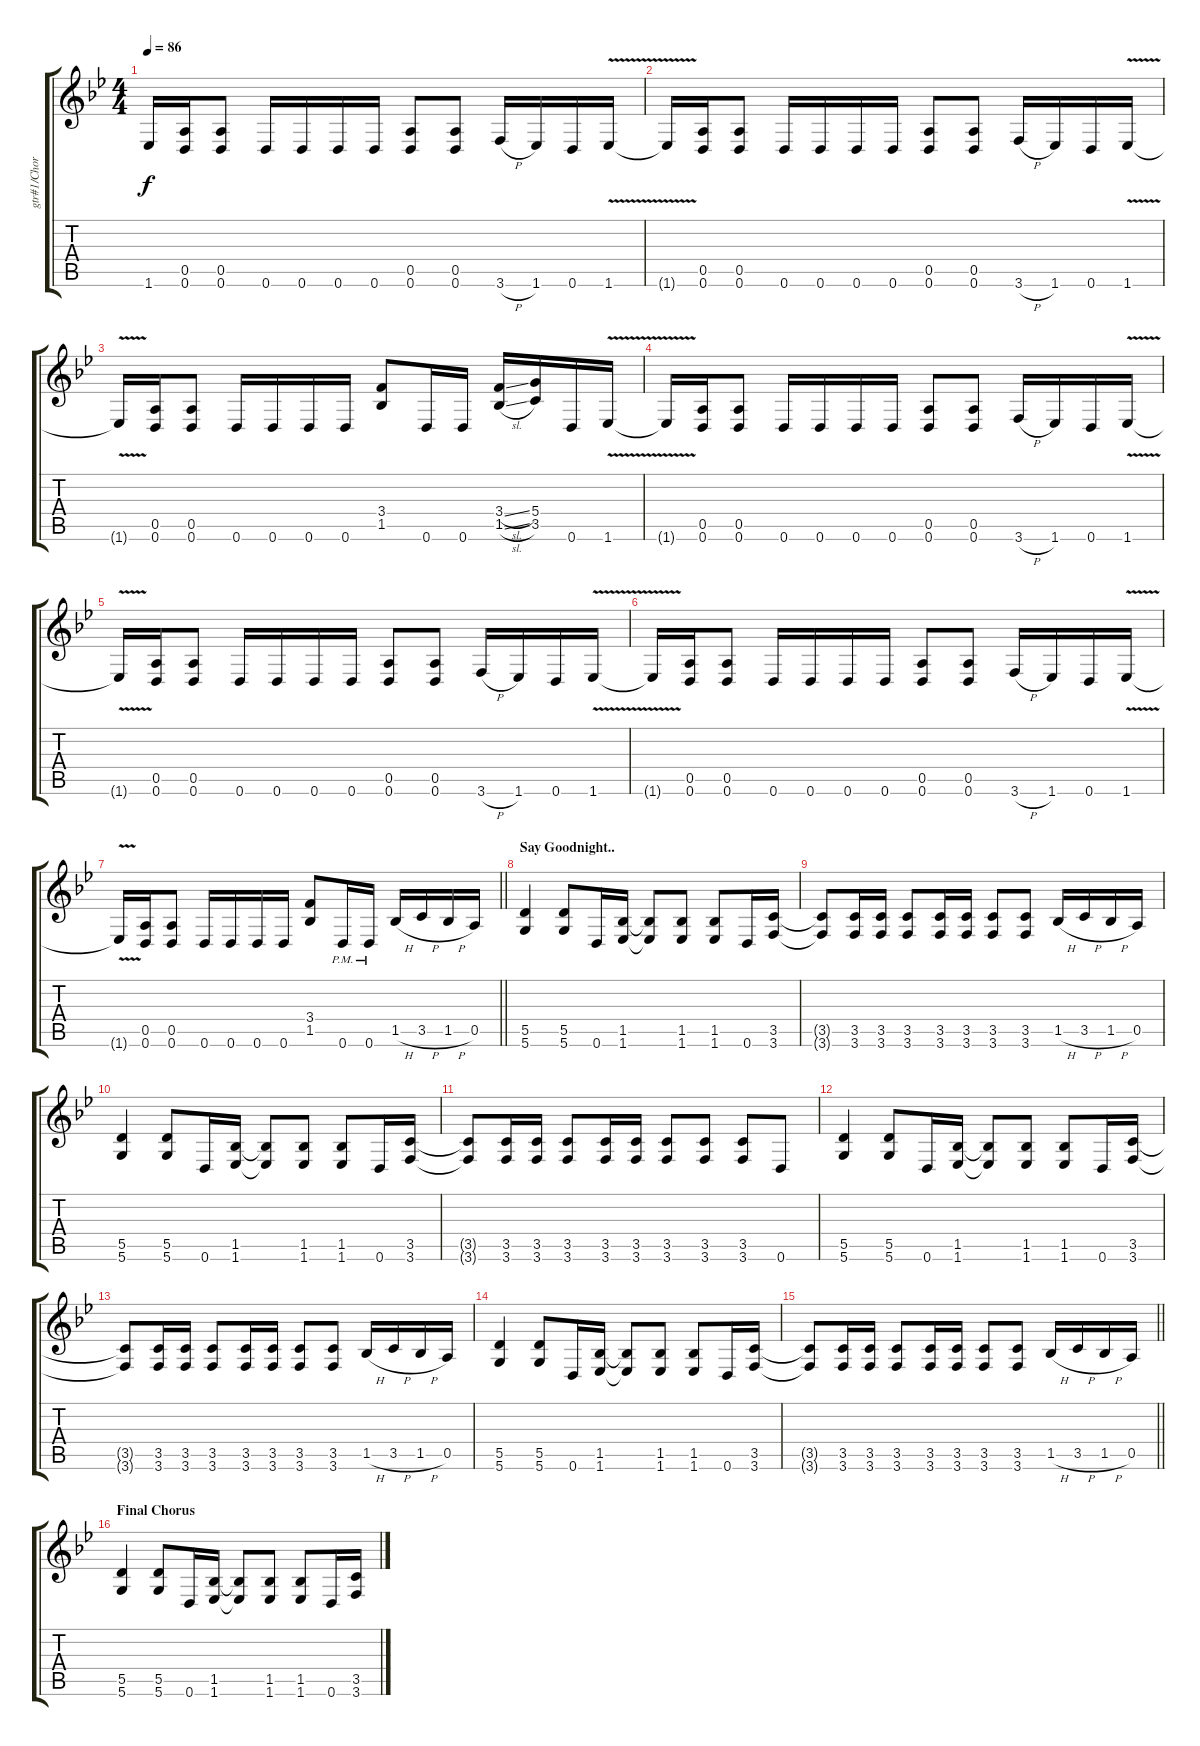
\track ("gtr#1/Chords(My Immortal)" "gtr#1/Chor") {instrument overdrivenguitar}
\staff {score tabs}
\tuning (E4 B3 G3 D3 A2 D2) {hide}
\ts (4 4)
\tempo 86
\clef g2
\ks gminor
1.6{t}.16{dy f} (0.5 0.6).16 (0.5 0.6).8 0.6.16 0.6.16 0.6.16 0.6.16 (0.5 0.6).8 (0.5 0.6).8 3.6{h}.16 1.6.16 0.6.16 1.6{v}.16 |
1.6{t}.16 (0.5 0.6).16 (0.5 0.6).8 0.6.16 0.6.16 0.6.16 0.6.16 (0.5 0.6).8 (0.5 0.6).8 3.6{h}.16 1.6.16 0.6.16 1.6{v}.16 |
1.6{t}.16 (0.5 0.6).16 (0.5 0.6).8 0.6.16 0.6.16 0.6.16 0.6.16 (3.4 1.5).8 0.6.16 0.6.16 (3.4{sl} 1.5{sl}).16 (5.4 3.5).16 0.6.16 1.6{v}.16 |
1.6{t}.16 (0.5 0.6).16 (0.5 0.6).8 0.6.16 0.6.16 0.6.16 0.6.16 (0.5 0.6).8 (0.5 0.6).8 3.6{h}.16 1.6.16 0.6.16 1.6{v}.16 |
1.6{t}.16 (0.5 0.6).16 (0.5 0.6).8 0.6.16 0.6.16 0.6.16 0.6.16 (0.5 0.6).8 (0.5 0.6).8 3.6{h}.16 1.6.16 0.6.16 1.6{v}.16 |
1.6{t}.16 (0.5 0.6).16 (0.5 0.6).8 0.6.16 0.6.16 0.6.16 0.6.16 (0.5 0.6).8 (0.5 0.6).8 3.6{h}.16 1.6.16 0.6.16 1.6{v}.16 |
\barLineRight lightlight
1.6{t}.16 (0.5 0.6).16 (0.5 0.6).8 0.6.16 0.6.16 0.6.16 0.6.16 (3.4 1.5).8 0.6{pm}.16 0.6{pm}.16 1.5{h}.16 3.5{h}.16 1.5{h}.16 0.5.16 |
\section ("" "Say Goodnight..")
(5.5 5.6).4 (5.5 5.6).8 0.6.16 (1.5 1.6).16 (1.5{t} 1.6{t}).8 (1.5 1.6).8 (1.5 1.6).8 0.6.16 (3.5 3.6).16 |
(3.5{t} 3.6{t}).8 (3.5 3.6).16 (3.5 3.6).16 (3.5 3.6).8 (3.5 3.6).16 (3.5 3.6).16 (3.5 3.6).8 (3.5 3.6).8 1.5{h}.16 3.5{h}.16 1.5{h}.16 0.5.16 |
(5.5 5.6).4 (5.5 5.6).8 0.6.16 (1.5 1.6).16 (1.5{t} 1.6{t}).8 (1.5 1.6).8 (1.5 1.6).8 0.6.16 (3.5 3.6).16 |
(3.5{t} 3.6{t}).8 (3.5 3.6).16 (3.5 3.6).16 (3.5 3.6).8 (3.5 3.6).16 (3.5 3.6).16 (3.5 3.6).8 (3.5 3.6).8 (3.5 3.6).8 0.6.8 |
(5.5 5.6).4 (5.5 5.6).8 0.6.16 (1.5 1.6).16 (1.5{t} 1.6{t}).8 (1.5 1.6).8 (1.5 1.6).8 0.6.16 (3.5 3.6).16 |
(3.5{t} 3.6{t}).8 (3.5 3.6).16 (3.5 3.6).16 (3.5 3.6).8 (3.5 3.6).16 (3.5 3.6).16 (3.5 3.6).8 (3.5 3.6).8 1.5{h}.16 3.5{h}.16 1.5{h}.16 0.5.16 |
(5.5 5.6).4 (5.5 5.6).8 0.6.16 (1.5 1.6).16 (1.5{t} 1.6{t}).8 (1.5 1.6).8 (1.5 1.6).8 0.6.16 (3.5 3.6).16 |
\barLineRight lightlight
(3.5{t} 3.6{t}).8 (3.5 3.6).16 (3.5 3.6).16 (3.5 3.6).8 (3.5 3.6).16 (3.5 3.6).16 (3.5 3.6).8 (3.5 3.6).8 1.5{h}.16 3.5{h}.16 1.5{h}.16 0.5.16 |
\section ("" "Final Chorus")
(5.5 5.6).4 (5.5 5.6).8 0.6.16 (1.5 1.6).16 (1.5{t} 1.6{t}).8 (1.5 1.6).8 (1.5 1.6).8 0.6.16 (3.5 3.6).16
